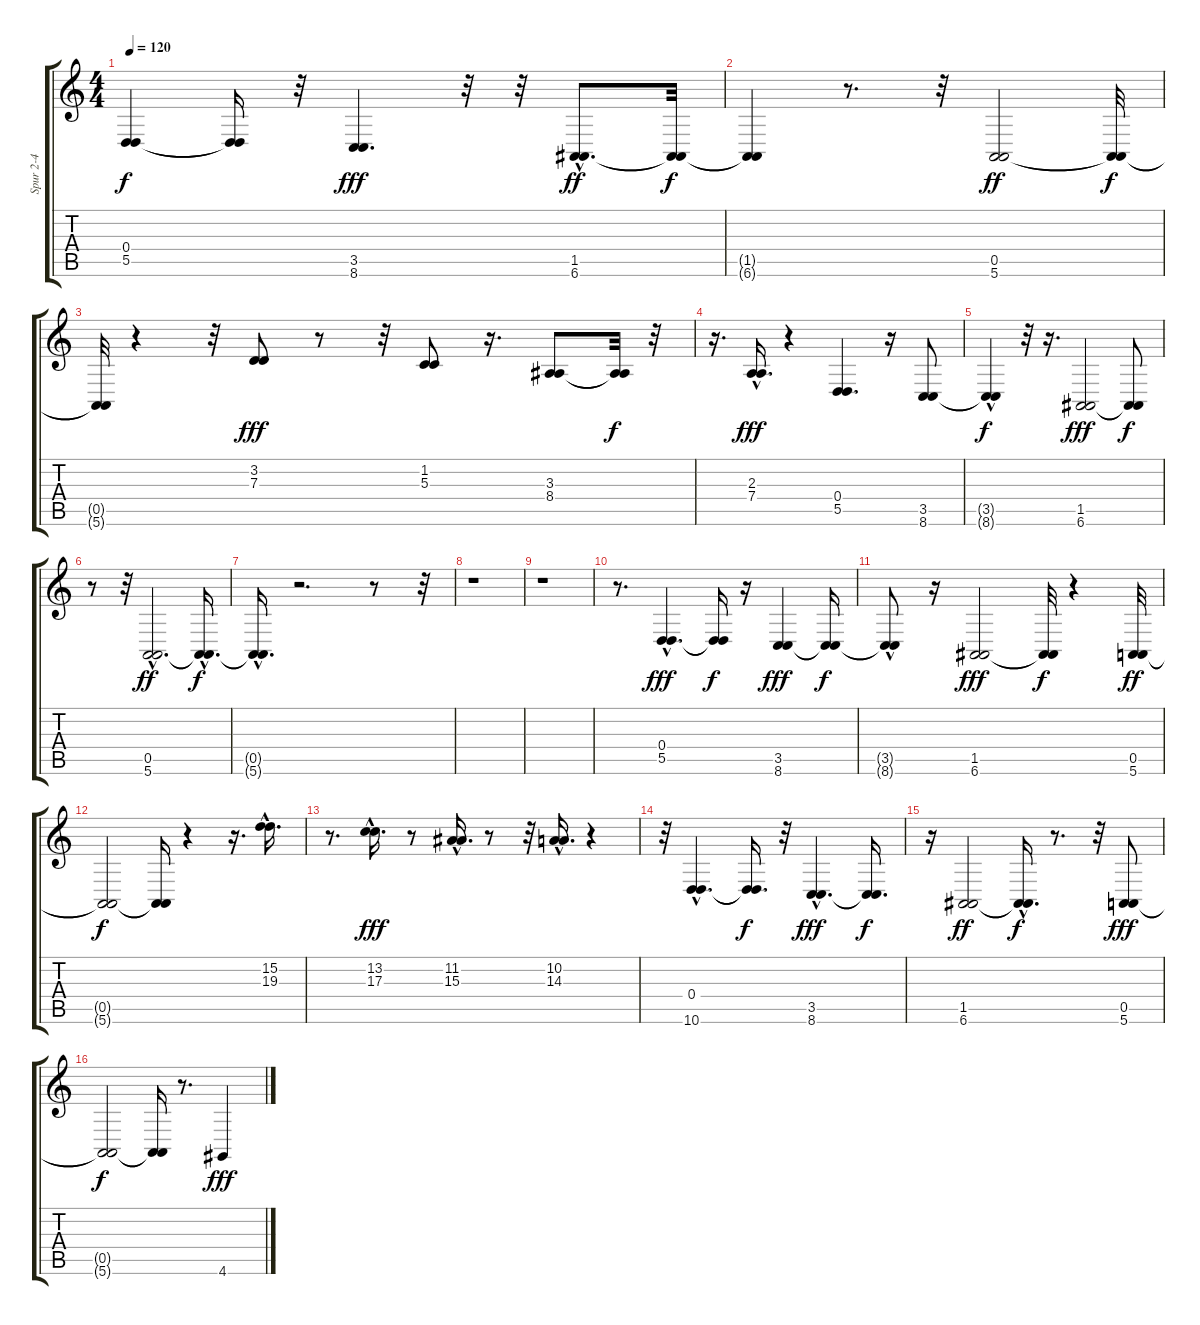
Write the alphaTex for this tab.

\track ("Spur 2-4" "Spur 2-4") {instrument churchorgan}
\staff {score tabs}
\tuning (E4 B3 G3 D3 A2 E2) {hide}
\ts (4 4)
\tempo 120
\clef g2
\ks c
(0.4{t} 5.5{t}).4{dy f} (0.4{t} 5.5{t}).16 r.32 (3.5 8.6).4{d dy fff} r.32 r.32 (1.5{hac} 6.6{hac}).8{d dy ff} (1.5{t} 6.6{t}).32{dy f} |
(1.5{t} 6.6{t}).4 r.8{d} r.32 (0.5 5.6).2{dy ff} (0.5{t} 5.6{t}).32{dy f} |
(0.5{t} 5.6{t}).32 r.4 r.32 (3.2 7.3).8{dy fff} r.8 r.32 (1.2 5.3).8 r.16{d} (3.3 8.4).8 (3.3{t} 8.4{t}).32{dy f} r.32 |
r.16{d} (2.3{hac} 7.4{hac}).16{d dy fff} r.4 (0.4 5.5).4{d} r.16 (3.5 8.6).8 |
(3.5{hac t} 8.6{hac t}).4{dy f} r.32 r.16{d} (1.5 6.6).2{dy fff} (1.5{t} 6.6{t}).8{dy f} |
r.8 r.32 (0.5{hac} 5.6{hac}).2{d dy ff} (0.5{hac t} 5.6{hac t}).16{d dy f} |
(0.5{hac t} 5.6{hac t}).16{d} r.2{d} r.8 r.32 |
r.1 |
r.1 |
r.8{d} (0.4{hac} 5.5{hac}).4{d dy fff} (0.4{t} 5.5{t}).16{dy f} r.16 (3.5 8.6).4{dy fff} (3.5{t} 8.6{t}).16{dy f} |
(3.5{hac t} 8.6{hac t}).8 r.16 (1.5 6.6).2{dy fff} (1.5{t} 6.6{t}).32{dy f} r.4 (0.5 5.6).32{dy ff} |
(0.5{t} 5.6{t}).2{dy f} (0.5{t} 5.6{t}).16 r.4 r.16{d} (15.2{hac} 19.3{hac}).16{d} |
r.8{d} (13.2{hac} 17.3{hac}).16{d dy fff} r.8 (11.2{hac} 15.3{hac}).16{d} r.8 r.32 (10.2{hac} 14.3{hac}).16{d} r.4 |
r.32 (0.4{hac} 10.6{hac}).4{d} (0.4{t} 10.6{t}).16{d dy f} r.32 (3.5{hac} 8.6{hac}).4{d dy fff} (3.5{t} 8.6{t}).16{d dy f} |
r.16 (1.5 6.6).2{dy ff} (1.5{hac t} 6.6{hac t}).16{d dy f} r.8{d} r.32 (0.5 5.6).8{dy fff} |
(0.5{t} 5.6{t}).2{dy f} (0.5{t} 5.6{t}).16 r.8{d} 4.6.4{dy fff}
